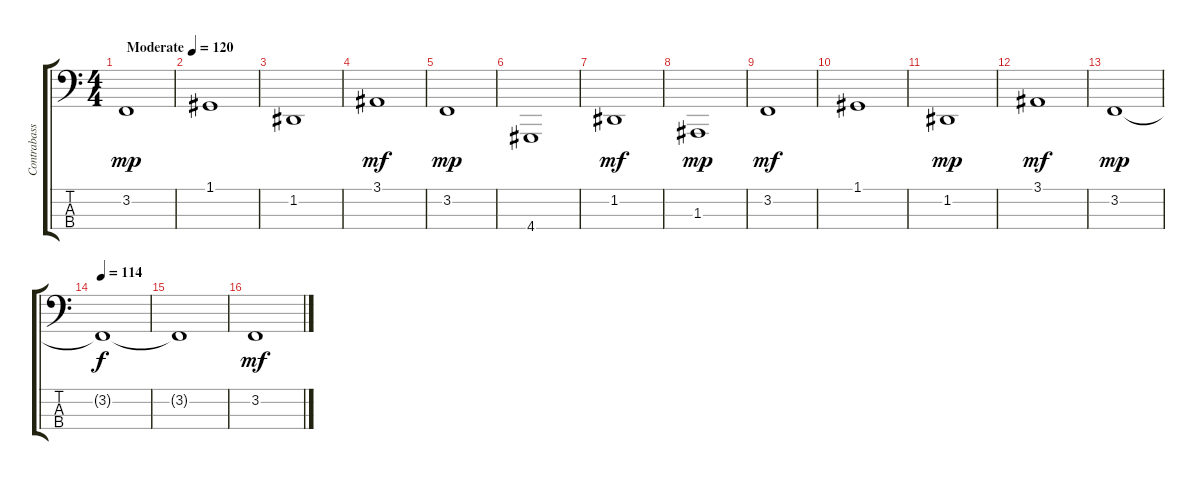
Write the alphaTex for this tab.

\track ("Contrabass" "Contrabass") {instrument stringensemble1}
\staff {score tabs}
\tuning (G2 D2 A1 E1) {hide}
\ts (4 4)
\tempo (120 "Moderate")
\clef f4
\ks c
3.2.1{dy mp instrument stringensemble1} |
1.1.1 |
1.2.1 |
3.1.1{dy mf} |
3.2.1{dy mp} |
4.4.1 |
1.2.1{dy mf} |
1.3.1{dy mp} |
3.2.1{dy mf} |
1.1.1 |
1.2.1{dy mp} |
3.1.1{dy mf} |
3.2.1{dy mp} |
\tempo 114
3.2{t}.1{dy f} |
3.2{t}.1 |
3.2.1{dy mf}
